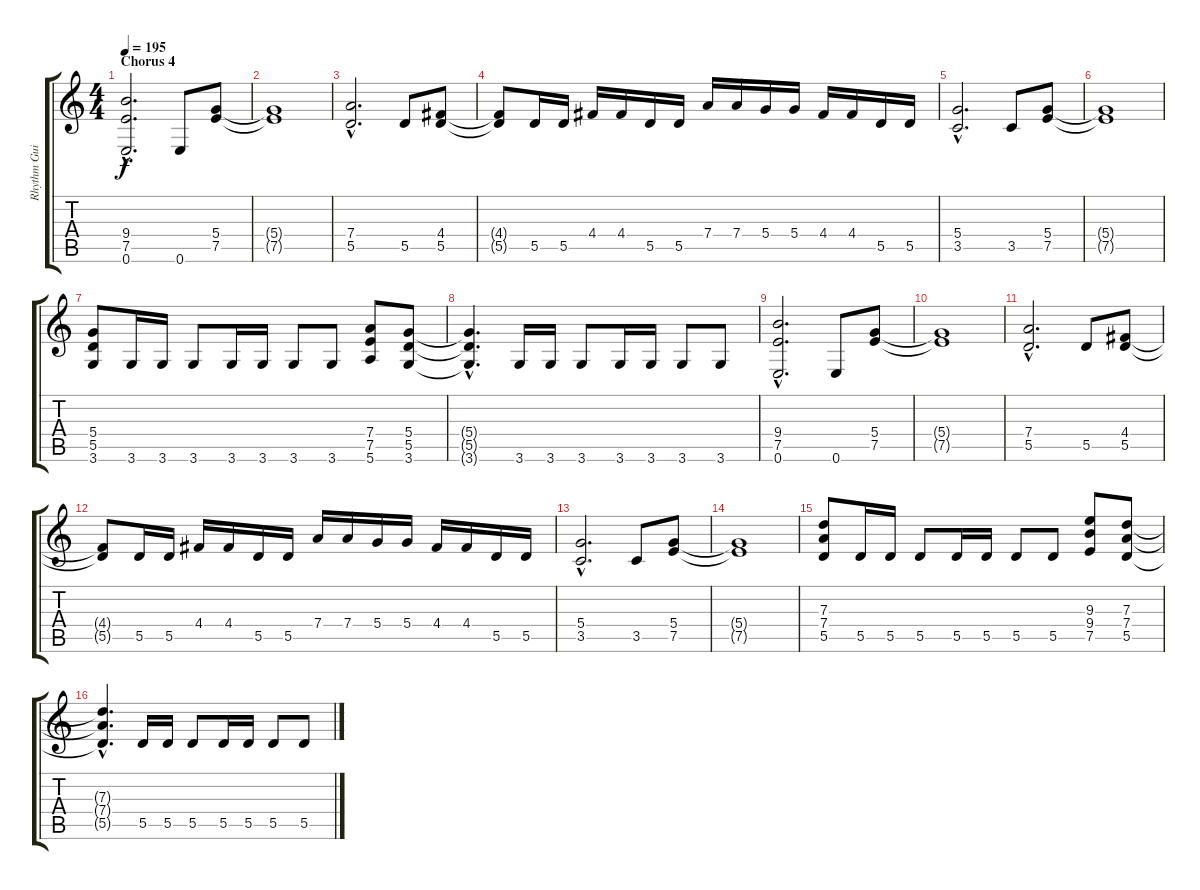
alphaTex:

\track ("Rhythm Guitar 1" "Rhythm Gui") {instrument distortionguitar}
\staff {score tabs}
\tuning (E4 B3 G3 D3 A2 E2) {hide}
\ts (4 4)
\section ("" "Chorus 4")
\tempo 195
\clef g2
\ks c
(9.4{hac} 7.5{hac} 0.6{hac}).2{d dy f} 0.6.8 (5.4 7.5).8 |
(5.4{t} 7.5{t}).1 |
(7.4{hac} 5.5{hac}).2{d} 5.5.8 (4.4 5.5).8 |
(4.4{t} 5.5{t}).8 5.5.16 5.5.16 4.4.16 4.4.16 5.5.16 5.5.16 7.4.16 7.4.16 5.4.16 5.4.16 4.4.16 4.4.16 5.5.16 5.5.16 |
(5.4{hac} 3.5{hac}).2{d} 3.5.8 (5.4 7.5).8 |
(5.4{t} 7.5{t}).1 |
(5.4 5.5 3.6).8 3.6.16 3.6.16 3.6.8 3.6.16 3.6.16 3.6.8 3.6.8 (7.4 7.5 5.6).8 (5.4 5.5 3.6).8 |
(5.4{hac t} 5.5{hac t} 3.6{hac t}).4{d} 3.6.16 3.6.16 3.6.8 3.6.16 3.6.16 3.6.8 3.6.8 |
(9.4{hac} 7.5{hac} 0.6{hac}).2{d} 0.6.8 (5.4 7.5).8 |
(5.4{t} 7.5{t}).1 |
(7.4{hac} 5.5{hac}).2{d} 5.5.8 (4.4 5.5).8 |
(4.4{t} 5.5{t}).8 5.5.16 5.5.16 4.4.16 4.4.16 5.5.16 5.5.16 7.4.16 7.4.16 5.4.16 5.4.16 4.4.16 4.4.16 5.5.16 5.5.16 |
(5.4{hac} 3.5{hac}).2{d} 3.5.8 (5.4 7.5).8 |
(5.4{t} 7.5{t}).1 |
(7.3 7.4 5.5).8 5.5.16 5.5.16 5.5.8 5.5.16 5.5.16 5.5.8 5.5.8 (9.3 9.4 7.5).8 (7.3 7.4 5.5).8 |
(7.3{hac t} 7.4{hac t} 5.5{hac t}).4{d} 5.5.16 5.5.16 5.5.8 5.5.16 5.5.16 5.5.8 5.5.8
